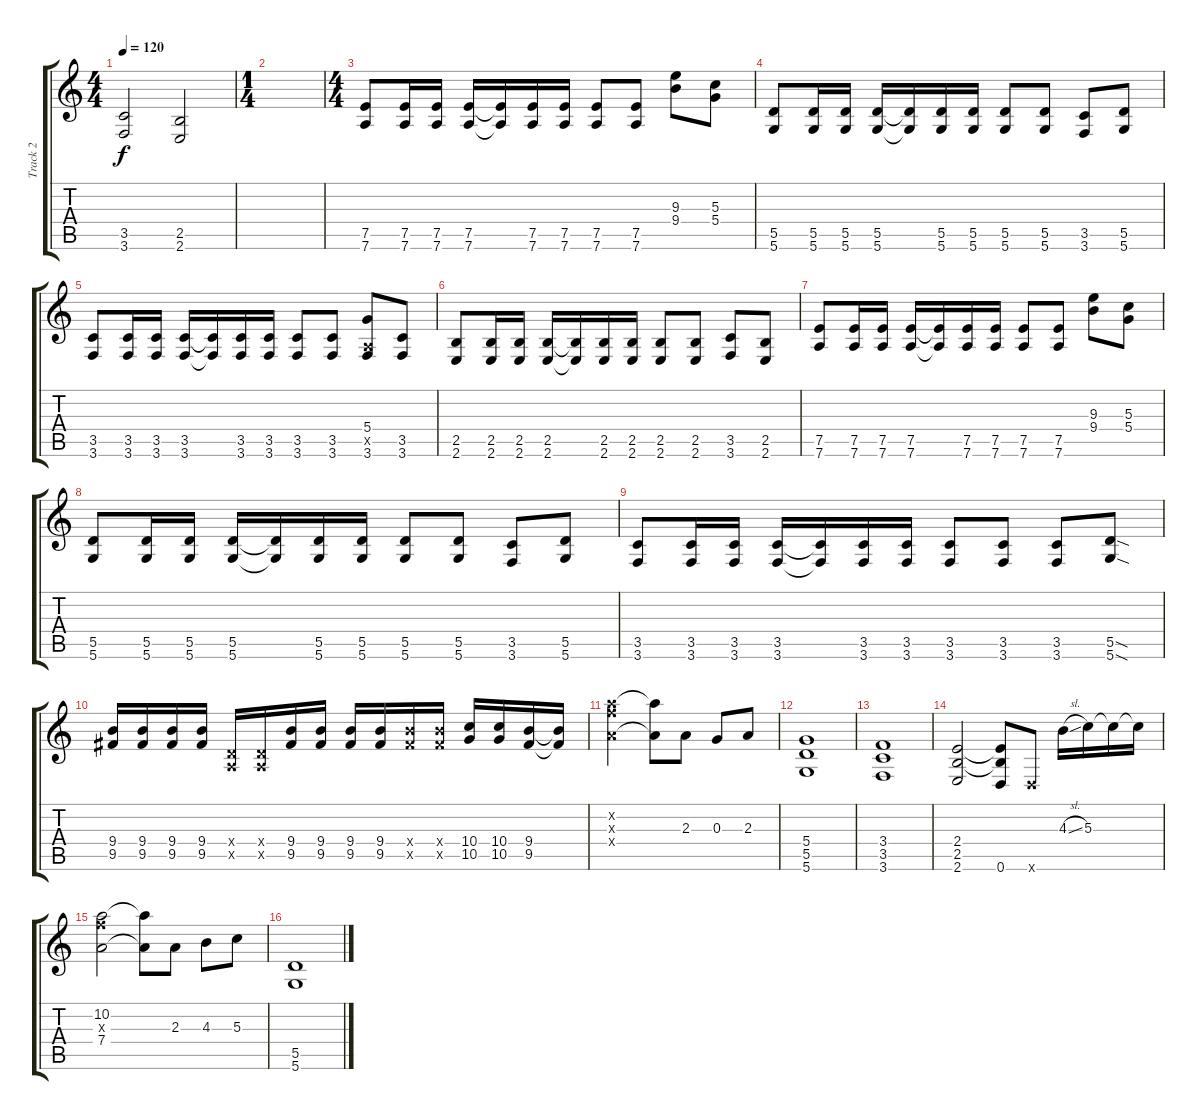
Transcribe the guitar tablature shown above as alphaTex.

\track ("Track 2" "Track 2") {instrument overdrivenguitar}
\staff {score tabs}
\tuning (E4 B3 G3 D3 A2 D2) {hide}
\ts (4 4)
\tempo 120
\clef g2
\ks c
(3.5 3.6).2{dy f} (2.5 2.6).2 |
\ts (1 4)
|
\ts (4 4)
(7.5 7.6).8 (7.5 7.6).16 (7.5 7.6).16 (7.5 7.6).16 (7.5{t} 7.6{t}).16 (7.5 7.6).16 (7.5 7.6).16 (7.5 7.6).8 (7.5 7.6).8 (9.3 9.4).8 (5.3 5.4).8 |
(5.5 5.6).8 (5.5 5.6).16 (5.5 5.6).16 (5.5 5.6).16 (5.5{t} 5.6{t}).16 (5.5 5.6).16 (5.5 5.6).16 (5.5 5.6).8 (5.5 5.6).8 (3.5 3.6).8 (5.5 5.6).8 |
(3.5 3.6).8 (3.5 3.6).16 (3.5 3.6).16 (3.5 3.6).16 (3.5{t} 3.6{t}).16 (3.5 3.6).16 (3.5 3.6).16 (3.5 3.6).8 (3.5 3.6).8 (5.4 0.5{x} 3.6).8 (3.5 3.6).8 |
(2.5 2.6).8 (2.5 2.6).16 (2.5 2.6).16 (2.5 2.6).16 (2.5{t} 2.6{t}).16 (2.5 2.6).16 (2.5 2.6).16 (2.5 2.6).8 (2.5 2.6).8 (3.5 3.6).8 (2.5 2.6).8 |
(7.5 7.6).8 (7.5 7.6).16 (7.5 7.6).16 (7.5 7.6).16 (7.5{t} 7.6{t}).16 (7.5 7.6).16 (7.5 7.6).16 (7.5 7.6).8 (7.5 7.6).8 (9.3 9.4).8 (5.3 5.4).8 |
(5.5 5.6).8 (5.5 5.6).16 (5.5 5.6).16 (5.5 5.6).16 (5.5{t} 5.6{t}).16 (5.5 5.6).16 (5.5 5.6).16 (5.5 5.6).8 (5.5 5.6).8 (3.5 3.6).8 (5.5 5.6).8 |
(3.5 3.6).8 (3.5 3.6).16 (3.5 3.6).16 (3.5 3.6).16 (3.5{t} 3.6{t}).16 (3.5 3.6).16 (3.5 3.6).16 (3.5 3.6).8 (3.5 3.6).8 (3.5 3.6).8 (5.5{sod} 5.6{sod}).8 |
(9.4 9.5).16 (9.4 9.5).16 (9.4 9.5).16 (9.4 9.5).16 (0.4{x} 0.5{x}).16 (0.4{x} 0.5{x}).16 (9.4 9.5).16 (9.4 9.5).16 (9.4 9.5).16 (9.4 9.5).16 (9.4{x} 9.5{x}).16 (9.4{x} 9.5{x}).16 (10.4 10.5).16 (10.4 10.5).16 (9.4 9.5).16 (9.4{t} 9.5{t}).16 |
(10.2{x} 10.3{x} 7.4{x}).2 (10.2{t} 7.4{t}).8 2.3.8 0.3.8 2.3.8 |
(5.4 5.5 5.6).1 |
(3.4 3.5 3.6).1 |
(2.4 2.5 2.6).2 (2.4{t} 2.5{t} 0.6).8 0.6{x}.8 4.3{sl}.16 5.3.16 5.3{t}.16 5.3{t}.16 |
(10.2 10.3{x} 7.4).2 (10.2{t} 7.4{t}).8 2.3.8 4.3.8 5.3.8 |
(5.5 5.6).1
